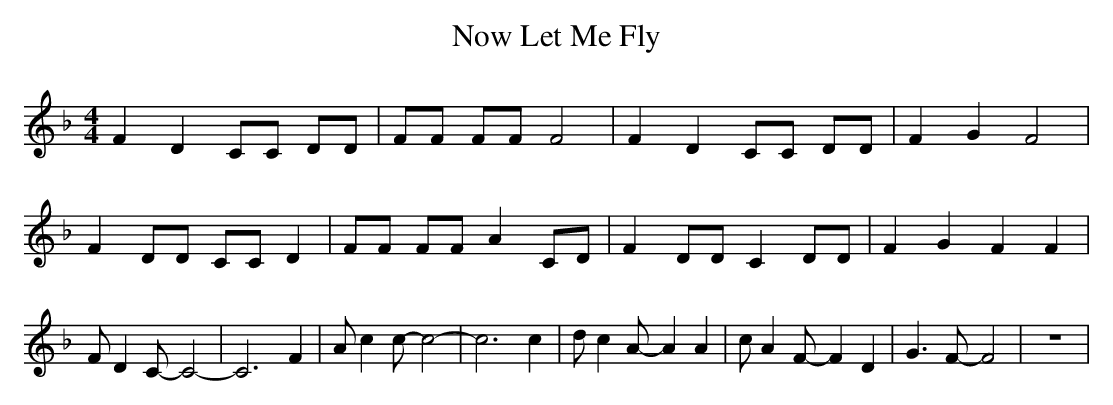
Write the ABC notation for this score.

X:1
T:Now Let Me Fly
M:4/4
L:1/8
K:F
 F2 D2 CC DD| FF FF F4| F2 D2 CC DD| F2 G2 F4| F2 DD CC D2| FF FF A2 CD|\
 F2 DD C2 DD| F2 G2 F2 F2| F D2 C- C4-| C6 F2| A c2 c- c4-| c6 c2|\
 d c2 A- A2 A2| c A2 F- F2 D2| G3 F- F4| z8|
